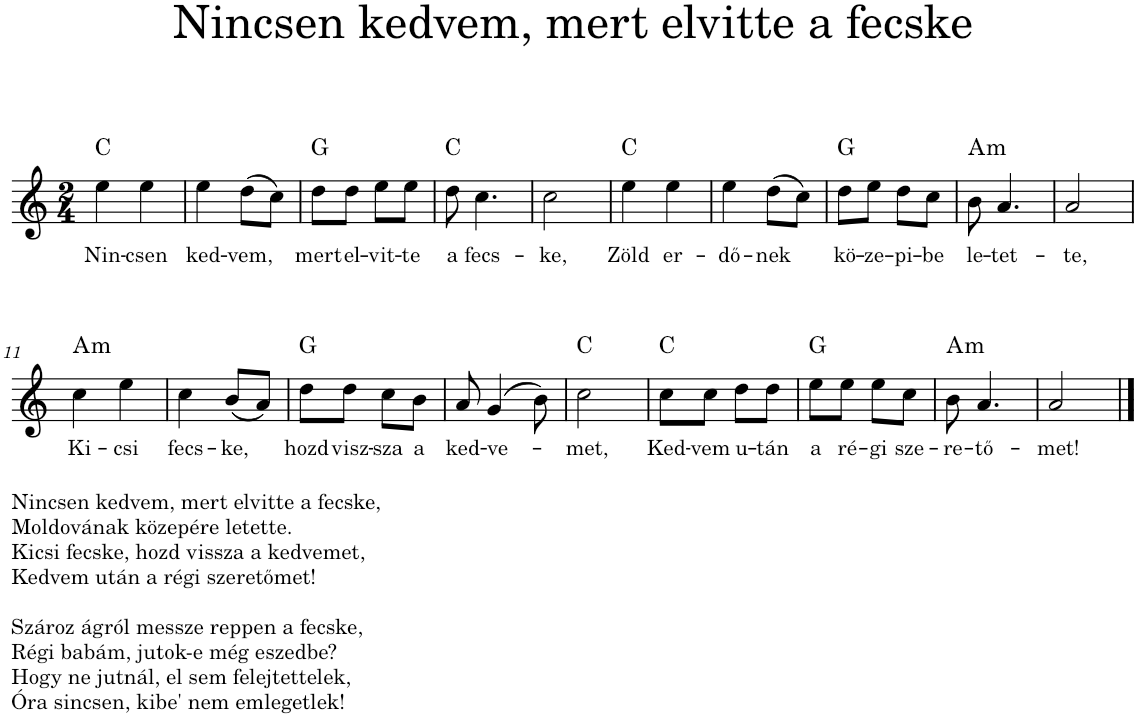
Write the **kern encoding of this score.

**kern	**text	**harte
*part1	*part1	*part1
*staff1	*staff1	*
*I"Piano	*	*
*I'Pno.	*	*
*clefG2	*	*
*k[]	*	*
*M2/4	*	*
=1	=1	=1
!	!LO:LY:b	!
4ee\	Nin-	C:maj
!	!LO:LY:b	!
4ee\	-csen	.
=2	=2	=2
!	!LO:LY:b	!
4ee\	ked-	.
!	!LO:LY:b	!
(8dd\L	-vem,	.
8cc\J)	.	.
=3	=3	=3
!	!LO:LY:b	!
8dd\L	mert	G:maj
!	!LO:LY:b	!
8dd\J	el-	.
!	!LO:LY:b	!
8ee\L	-vit-	.
!	!LO:LY:b	!
8ee\J	-te	.
=4	=4	=4
!	!LO:LY:b	!
8dd\	a	C:maj
!	!LO:LY:b	!
4.cc\	fecs-	.
=5	=5	=5
!	!LO:LY:b	!
2cc\	-ke,	.
=6	=6	=6
!	!LO:LY:b	!
4ee\	Zöld	C:maj
!	!LO:LY:b	!
4ee\	er-	.
=7	=7	=7
!	!LO:LY:b	!
4ee\	-dő-	.
!	!LO:LY:b	!
(8dd\L	-nek	.
8cc\J)	.	.
=8	=8	=8
!	!LO:LY:b	!
8dd\L	kö-	G:maj
!	!LO:LY:b	!
8ee\J	-ze-	.
!	!LO:LY:b	!
8dd\L	-pi-	.
!	!LO:LY:b	!
8cc\J	-be	.
=9	=9	=9
!	!LO:LY:b	!LO:H:kt=m
8b\	le-	A:min
!	!LO:LY:b	!
4.a/	-tet-	.
=10	=10	=10
!	!LO:LY:b	!
2a/	-te,	.
!!LO:LB:g=z
=11	=11	=11
!LO:TX:b:t=Nincsen kedvem, mert elvitte a fecske,	!	!
!LO:TX:b:t=Moldovának közepére letette.	!	!
!LO:TX:b:t=Kicsi fecske, hoz­d vissza a kedvemet,	!	!
!LO:TX:b:t=Kedvem után a régi szeretőmet!	!	!
!LO:TX:b:t=Szároz ágról messze reppen a fecske,	!	!
!LO:TX:b:t=Régi babám, jutok-e még eszedbe?	!	!
!LO:TX:b:t=Hogy ne jutnál, el sem felejtettelek,	!	!
!LO:TX:b:t=Óra sincsen, kibe'­ nem emlegetlek!	!	!
!	!LO:LY:b	!LO:H:kt=m
4cc\	Ki-	A:min
!	!LO:LY:b	!
4ee\	-csi	.
=12	=12	=12
!	!LO:LY:b	!
4cc\	fecs-	.
!	!LO:LY:b	!
(8b/L	-ke,	.
8a/J)	.	.
=13	=13	=13
!	!LO:LY:b	!
8dd\L	hozd	G:maj
!	!LO:LY:b	!
8dd\J	visz-	.
!	!LO:LY:b	!
8cc\L	-sza	.
!	!LO:LY:b	!
8b\J	a	.
=14	=14	=14
!	!LO:LY:b	!
8a/	ked-	.
!	!LO:LY:b	!
(4g/	-ve-	.
8b\)	.	.
=15	=15	=15
!	!LO:LY:b	!
2cc\	-met,	C:maj
=16	=16	=16
!	!LO:LY:b	!
8cc\L	Ked-	C:maj
!	!LO:LY:b	!
8cc\J	-vem	.
!	!LO:LY:b	!
8dd\L	u-	.
!	!LO:LY:b	!
8dd\J	-tán	.
=17	=17	=17
!	!LO:LY:b	!
8ee\L	a	G:maj
!	!LO:LY:b	!
8ee\J	ré-	.
!	!LO:LY:b	!
8ee\L	-gi	.
!	!LO:LY:b	!
8cc\J	sze-	.
=18	=18	=18
!	!LO:LY:b	!LO:H:kt=m
8b\	-re-	A:min
!	!LO:LY:b	!
4.a/	-tő-	.
=19	=19	=19
!	!LO:LY:b	!
2a/	-met!	.
==	==	==
*-	*-	*-
